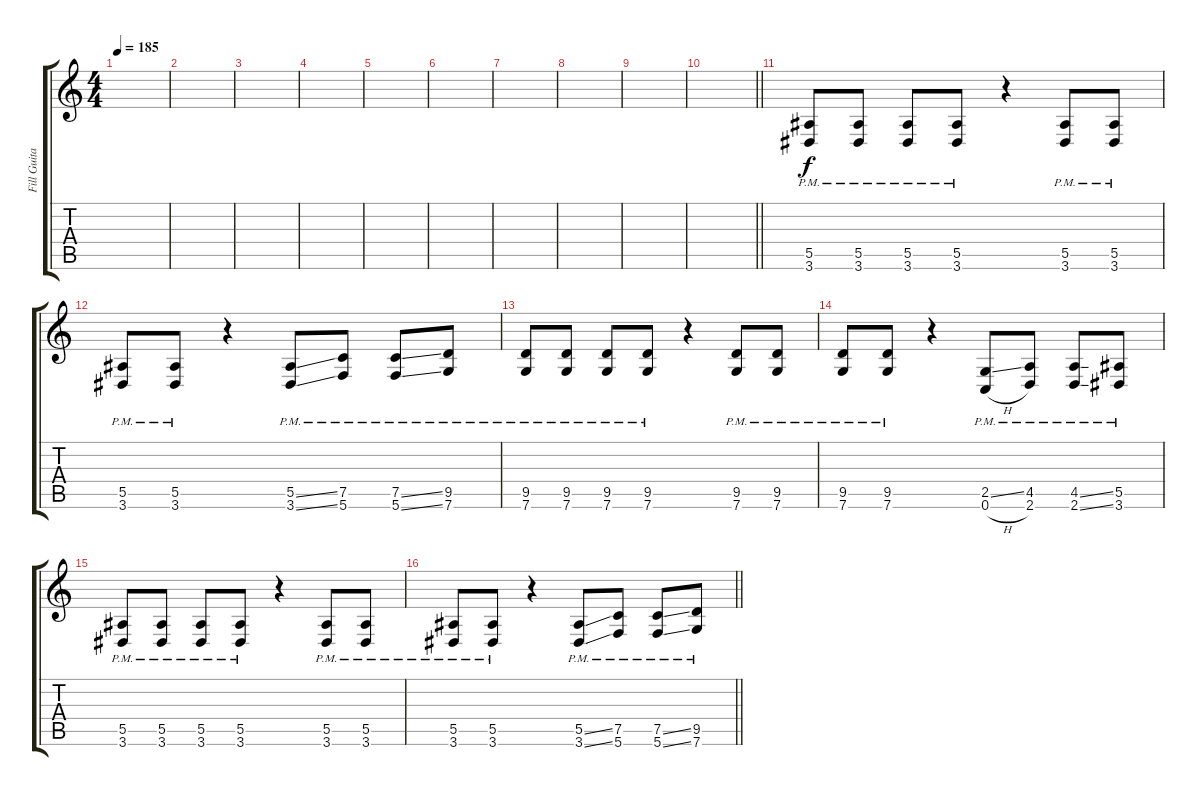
\track ("Fill Guitar" "Fill Guita") {instrument distortionguitar}
\staff {score tabs}
\tuning (C4 G3 Eb3 Bb2 F2 C2) {hide}
\ts (4 4)
\tempo 185
\clef g2
\ks c
|
|
|
|
|
|
|
|
|
\barLineRight lightlight
|
(5.5{pm} 3.6{pm}).8 (5.5{pm} 3.6{pm}).8 (5.5{pm} 3.6{pm}).8 (5.5{pm} 3.6{pm}).8 r.4 (5.5{pm} 3.6{pm}).8 (5.5{pm} 3.6{pm}).8 |
(5.5{pm} 3.6{pm}).8 (5.5{pm} 3.6{pm}).8 r.4 (5.5{ss pm} 3.6{ss pm}).8 (7.5{pm} 5.6{pm}).8 (7.5{ss pm} 5.6{ss pm}).8 (9.5{pm} 7.6{pm}).8 |
(9.5{pm} 7.6{pm}).8 (9.5{pm} 7.6{pm}).8 (9.5{pm} 7.6{pm}).8 (9.5{pm} 7.6{pm}).8 r.4 (9.5{pm} 7.6{pm}).8 (9.5{pm} 7.6{pm}).8 |
(9.5{pm} 7.6{pm}).8 (9.5{pm} 7.6{pm}).8 r.4 (2.5{ss pm} 0.6{h pm}).8 (4.5{pm} 2.6{pm}).8 (4.5{ss pm} 2.6{ss pm}).8 (5.5{pm} 3.6{pm}).8 |
(5.5{pm} 3.6{pm}).8 (5.5{pm} 3.6{pm}).8 (5.5{pm} 3.6{pm}).8 (5.5{pm} 3.6{pm}).8 r.4 (5.5{pm} 3.6{pm}).8 (5.5{pm} 3.6{pm}).8 |
\barLineRight lightlight
(5.5{pm} 3.6{pm}).8 (5.5{pm} 3.6{pm}).8 r.4 (5.5{ss pm} 3.6{ss pm}).8 (7.5{pm} 5.6{pm}).8 (7.5{ss pm} 5.6{ss pm}).8 (9.5{pm} 7.6{pm}).8
